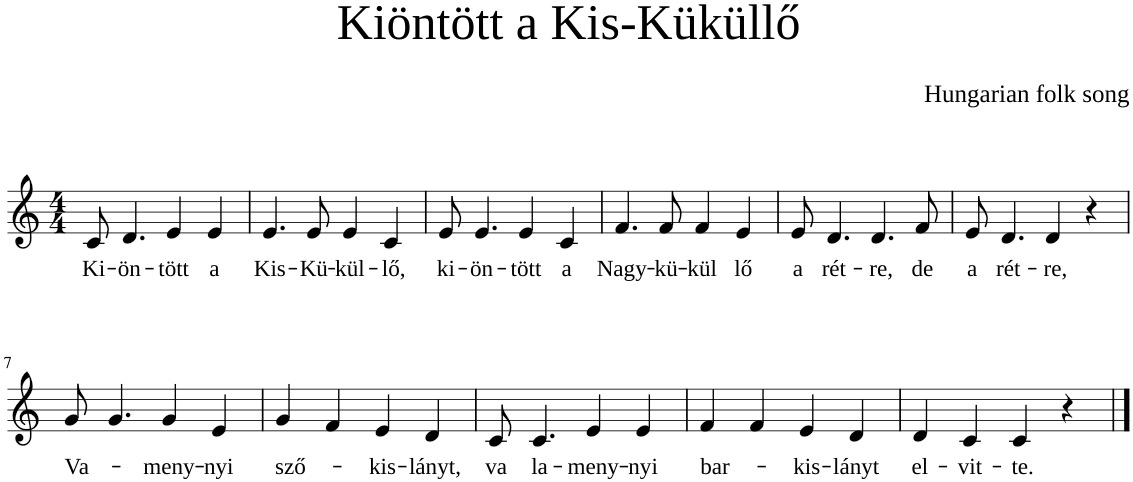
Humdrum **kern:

**kern	**text
*part1	*part1
*staff1	*staff1
*I"Piano	*
*I'Pno	*
*clefG2	*
*k[]	*
*M4/4	*
=1	=1
!	!LO:LY:b
8c/	Ki-
!	!LO:LY:b
4.d/	-ön-
!	!LO:LY:b
4e/	-tött
!	!LO:LY:b
4e/	a
=2	=2
!	!LO:LY:b
4.e/	Kis-
!	!LO:LY:b
8e/	-Kü-
!	!LO:LY:b
4e/	-kül-
!	!LO:LY:b
4c/	-lő,
=3	=3
!	!LO:LY:b
8e/	ki-
!	!LO:LY:b
4.e/	-ön-
!	!LO:LY:b
4e/	-tött
!	!LO:LY:b
4c/	a
=4	=4
!	!LO:LY:b
4.f/	Nagy-
!	!LO:LY:b
8f/	-kü-
!	!LO:LY:b
4f/	-kül
!	!LO:LY:b
4e/	-lő
=5	=5
!	!LO:LY:b
8e/	a
!	!LO:LY:b
4.d/	rét-
!	!LO:LY:b
4.d/	-re,
!	!LO:LY:b
8f/	de
=6	=6
!	!LO:LY:b
8e/	a
!	!LO:LY:b
4.d/	rét-
!	!LO:LY:b
4d/	-re,
4r	.
!!LO:LB:g=z
=7	=7
!	!LO:LY:b
8g/	Va-
4.g/	.
!	!LO:LY:b
4g/	-meny-
!	!LO:LY:b
4e/	-nyi
=8	=8
!	!LO:LY:b
4g/	sző-
4f/	.
!	!LO:LY:b
4e/	kis-
!	!LO:LY:b
4d/	-lányt,
=9	=9
!	!LO:LY:b
8c/	va
!	!LO:LY:b
4.c/	-la-
!	!LO:LY:b
4e/	-meny-
!	!LO:LY:b
4e/	-nyi
=10	=10
!	!LO:LY:b
4f/	bar-
4f/	.
!	!LO:LY:b
4e/	kis-
!	!LO:LY:b
4d/	-lányt
=11	=11
!	!LO:LY:b
4d/	el-
!	!LO:LY:b
4c/	-vit-
!	!LO:LY:b
4c/	-te.
4r	.
==	==
*-	*-
